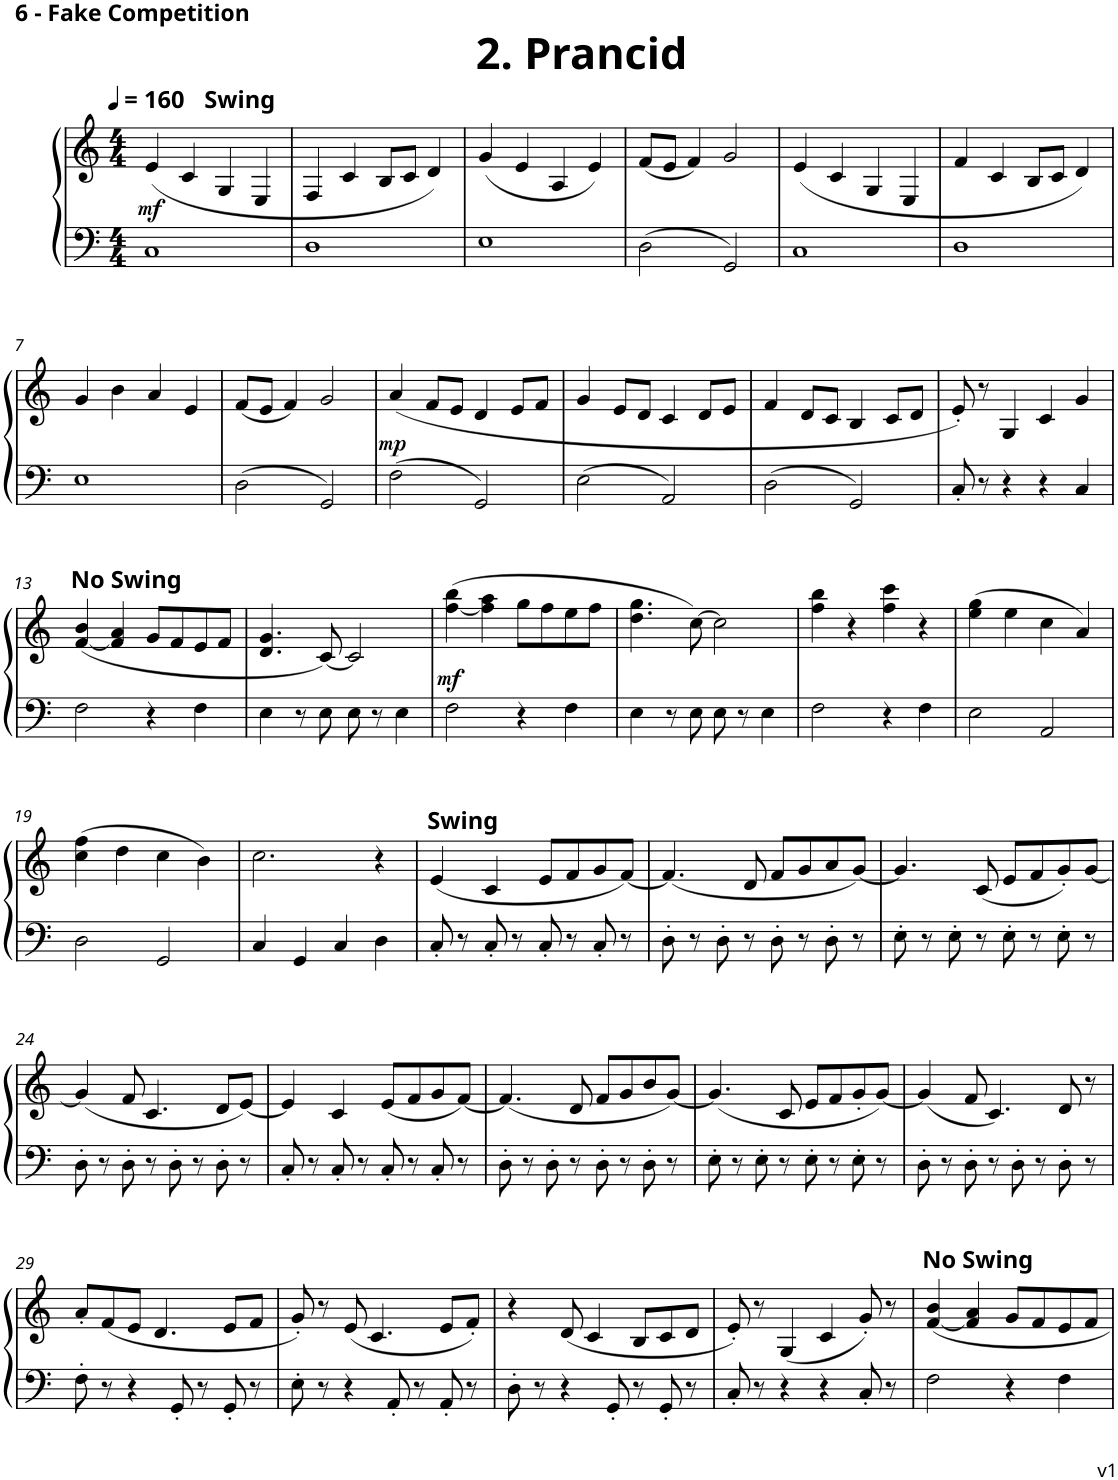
**kern	**kern	**dynam
*part1	*part1	*part1
*staff2	*staff1	*staff1/2
*I"Piano	*	*
*I'Pno.	*	*
!!LO:PB:g=z
*clefF4	*clefG2	*
*k[]	*k[]	*
*M4/4	*M4/4	*
*MM160	*MM160	*
=1	=1	=1
!	!LO:TX:a:B:t=2. Prancid	!
!	!LO:TX:a:B:t=Swing	!
!	!	!LO:DY:b
1C	(4e/	mf
.	4c/	.
.	4G/	.
.	4E/	.
=2	=2	=2
1D	4F/	.
.	4c/	.
.	8B/L	.
.	8c/J	.
.	4d/)	.
=3	=3	=3
1E	(4g/	.
.	4e/	.
.	4A/	.
.	4e/)	.
=4	=4	=4
2D\	(8f/L	.
.	8e/J	.
.	4f/)	.
2GG/	2g/	.
=5	=5	=5
1C	(4e/	.
.	4c/	.
.	4G/	.
.	4E/	.
=6	=6	=6
1D	4f/	.
.	4c/	.
.	8B/L	.
.	8c/J	.
.	4d/)	.
!!LO:LB:g=z
=7	=7	=7
1E	4g/	.
.	4b\	.
.	4a/	.
.	4e/	.
=8	=8	=8
2D\	(8f/L	.
.	8e/J	.
.	4f/)	.
2GG/	2g/	.
=9	=9	=9
!	!	!LO:DY:b
2F\	(4a/	mp
.	8f/L	.
.	8e/J	.
2GG/	4d/	.
.	8e/L	.
.	8f/J	.
=10	=10	=10
2E\	4g/	.
.	8e/L	.
.	8d/J	.
2AA/	4c/	.
.	8d/L	.
.	8e/J	.
=11	=11	=11
2D\	4f/	.
.	8d/L	.
.	8c/J	.
2GG/	4B/	.
.	8c/L	.
.	8d/J	.
=12	=12	=12
8C'/	8e'/)	.
8r	8r	.
4r	4G/	.
4r	4c/	.
4C/	4g/	.
!!LO:LB:g=z
=13	=13	=13
!	!LO:TX:a:B:t=No Swing	!
2F\	([4f/ 4b/	.
.	4f/] 4a/	.
4r	8g/L	.
.	8f/	.
4F\	8e/	.
.	8f/J	.
=14	=14	=14
4E\	4.d/ 4.g/	.
8r	.	.
8E\	[8c/)	.
8E\	2c/]	.
8r	.	.
4E\	.	.
=15	=15	=15
!	!	!LO:DY:b
2F\	([4ff\ 4bb\	mf
.	4ff\] 4aa\	.
4r	8gg\L	.
.	8ff\	.
4F\	8ee\	.
.	8ff\J	.
=16	=16	=16
4E\	4.dd\ 4.gg\	.
8r	.	.
8E\	[8cc\)	.
8E\	2cc\]	.
8r	.	.
4E\	.	.
=17	=17	=17
2F\	4ff\ 4bb\	.
.	4r	.
4r	4ff\ 4ccc\	.
4F\	4r	.
=18	=18	=18
2E\	(4ee\ 4gg\	.
.	4ee\	.
2AA/	4cc\	.
.	4a/)	.
!!LO:LB:g=z
=19	=19	=19
2D\	(4cc\ 4ff\	.
.	4dd\	.
2GG/	4cc\	.
.	4b\)	.
=20	=20	=20
4C/	2.cc\	.
4GG/	.	.
4C/	.	.
4D\	4r	.
=21	=21	=21
!	!LO:TX:a:B:t=Swing	!
8C'/	(4e/	.
8r	.	.
8C'/	4c/	.
8r	.	.
8C'/	8e/L	.
8r	8f/	.
8C'/	8g/	.
8r	[8f/J)	.
=22	=22	=22
8D'\	(4.f/]	.
8r	.	.
8D'\	.	.
8r	8d/	.
8D'\	8f/L	.
8r	8g/	.
8D'\	8a/	.
8r	[8g/J)	.
=23	=23	=23
8E'\	4.g/]	.
8r	.	.
8E'\	.	.
8r	(8c/	.
8E'\	8e/L	.
8r	8f/	.
8E'\	8g'/)	.
8r	[8g/J	.
!!LO:LB:g=z
=24	=24	=24
8D'\	(4g/]	.
8r	.	.
8D'\	8f/	.
8r	4.c/	.
8D'\	.	.
8r	.	.
8D'\	8d/L	.
8r	[8e/J)	.
=25	=25	=25
8C'/	4e/]	.
8r	.	.
8C'/	4c/	.
8r	.	.
8C'/	(8e/L	.
8r	8f/	.
8C'/	8g/	.
8r	[8f/J)	.
=26	=26	=26
8D'\	(4.f/]	.
8r	.	.
8D'\	.	.
8r	8d/	.
8D'\	8f/L	.
8r	8g/	.
8D'\	8b/	.
8r	[8g/J)	.
=27	=27	=27
8E'\	(4.g/]	.
8r	.	.
8E'\	.	.
8r	8c/	.
8E'\	8e/L	.
8r	8f/	.
8E'\	8g'/	.
8r	[8g/J)	.
=28	=28	=28
8D'\	(4g/]	.
8r	.	.
8D'\	8f/	.
8r	4.c/)	.
8D'\	.	.
8r	.	.
8D'\	8d/	.
8r	8r	.
!!LO:LB:g=z
=29	=29	=29
8F'\	8a'/L	.
8r	(8f/	.
4r	8e/J	.
.	4.d/	.
8GG'/	.	.
8r	.	.
8GG'/	8e/L	.
8r	8f/J	.
=30	=30	=30
8E'\	8g'/)	.
8r	8r	.
4r	(8e/	.
.	4.c/	.
8AA'/	.	.
8r	.	.
8AA'/	8e/L	.
8r	8f'/J)	.
=31	=31	=31
8D'\	4r	.
8r	.	.
4r	(8d/	.
.	4c/	.
8GG'/	.	.
8r	8B/L	.
8GG'/	8c/	.
8r	8d/J	.
=32	=32	=32
8C'/	8e'/)	.
8r	8r	.
4r	(4G/	.
4r	4c/	.
8C'/	8g'/)	.
8r	8r	.
=33	=33	=33
!	!LO:TX:a:B:t=No Swing	!
2F\	[4f/ 4b/	.
.	4f/] 4a/	.
4r	8g/L	.
.	8f/	.
4F\	8e/	.
.	8f/J	.
=	=	=
*-	*-	*-
